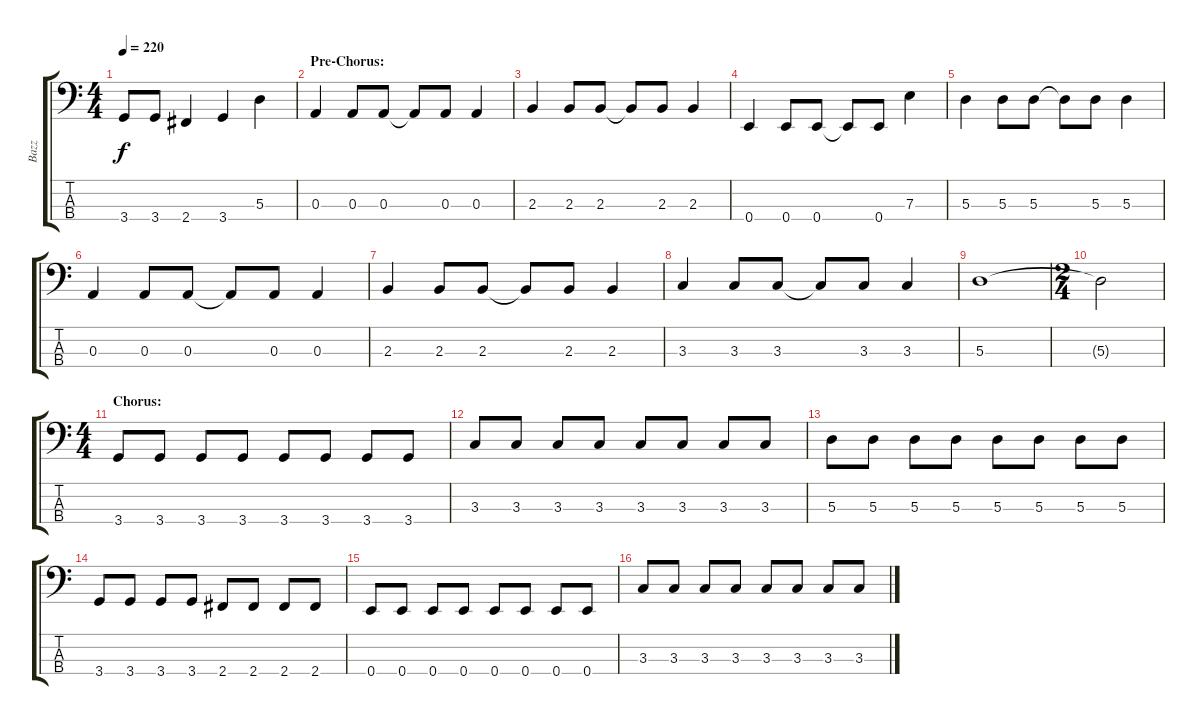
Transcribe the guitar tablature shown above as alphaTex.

\track ("Bazz" "Bazz") {instrument slapbass2}
\staff {score tabs}
\tuning (G2 D2 A1 E1) {hide}
\ts (4 4)
\tempo 220
\clef f4
\ks c
3.4{t}.8{dy f} 3.4.8 2.4.4 3.4.4 5.3.4 |
\section ("" "Pre-Chorus:")
0.3.4 0.3.8 0.3.8 0.3{t}.8 0.3.8 0.3.4 |
2.3.4 2.3.8 2.3.8 2.3{t}.8 2.3.8 2.3.4 |
0.4.4 0.4.8 0.4.8 0.4{t}.8 0.4.8 7.3.4 |
5.3.4 5.3.8 5.3.8 5.3{t}.8 5.3.8 5.3.4 |
0.3.4 0.3.8 0.3.8 0.3{t}.8 0.3.8 0.3.4 |
2.3.4 2.3.8 2.3.8 2.3{t}.8 2.3.8 2.3.4 |
3.3.4 3.3.8 3.3.8 3.3{t}.8 3.3.8 3.3.4 |
5.3.1 |
\ts (2 4)
5.3{t}.2 |
\ts (4 4)
\section ("" "Chorus:")
3.4.8 3.4.8 3.4.8 3.4.8 3.4.8 3.4.8 3.4.8 3.4.8 |
3.3.8 3.3.8 3.3.8 3.3.8 3.3.8 3.3.8 3.3.8 3.3.8 |
5.3.8 5.3.8 5.3.8 5.3.8 5.3.8 5.3.8 5.3.8 5.3.8 |
3.4.8 3.4.8 3.4.8 3.4.8 2.4.8 2.4.8 2.4.8 2.4.8 |
0.4.8 0.4.8 0.4.8 0.4.8 0.4.8 0.4.8 0.4.8 0.4.8 |
3.3.8 3.3.8 3.3.8 3.3.8 3.3.8 3.3.8 3.3.8 3.3.8
